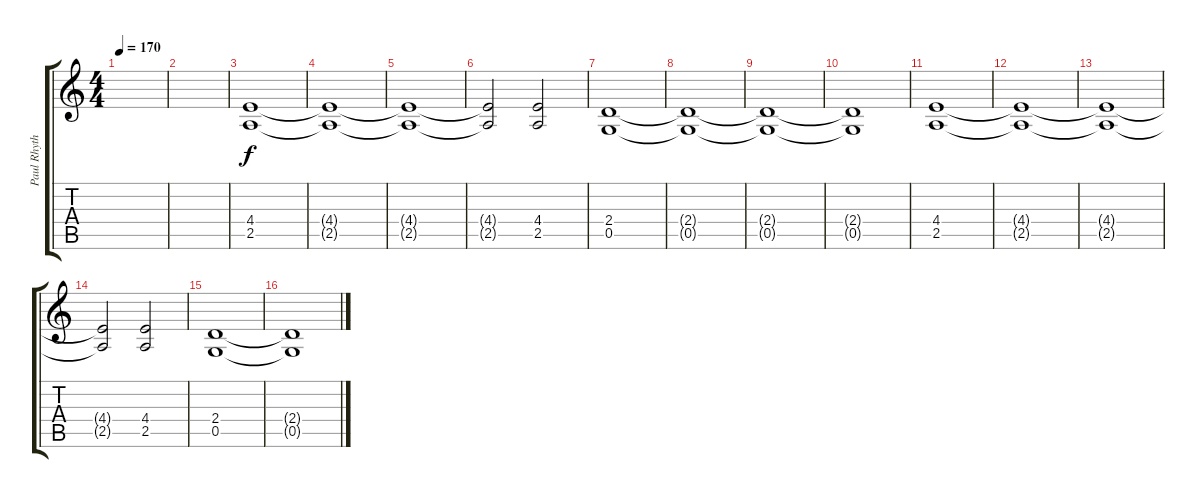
\track ("Paul Rhythm" "Paul Rhyth") {instrument distortionguitar}
\staff {score tabs}
\tuning (D4 A3 F3 C3 G2 C2) {hide}
\ts (4 4)
\tempo 170
\clef g2
\ks c
|
|
(4.4 2.5).1 |
(4.4{t} 2.5{t}).1 |
(4.4{t} 2.5{t}).1 |
(4.4{t} 2.5{t}).2 (4.4 2.5).2 |
(2.4 0.5).1 |
(2.4{t} 0.5{t}).1 |
(2.4{t} 0.5{t}).1 |
(2.4{t} 0.5{t}).1 |
(4.4 2.5).1 |
(4.4{t} 2.5{t}).1 |
(4.4{t} 2.5{t}).1 |
(4.4{t} 2.5{t}).2 (4.4 2.5).2 |
(2.4 0.5).1 |
(2.4{t} 0.5{t}).1
